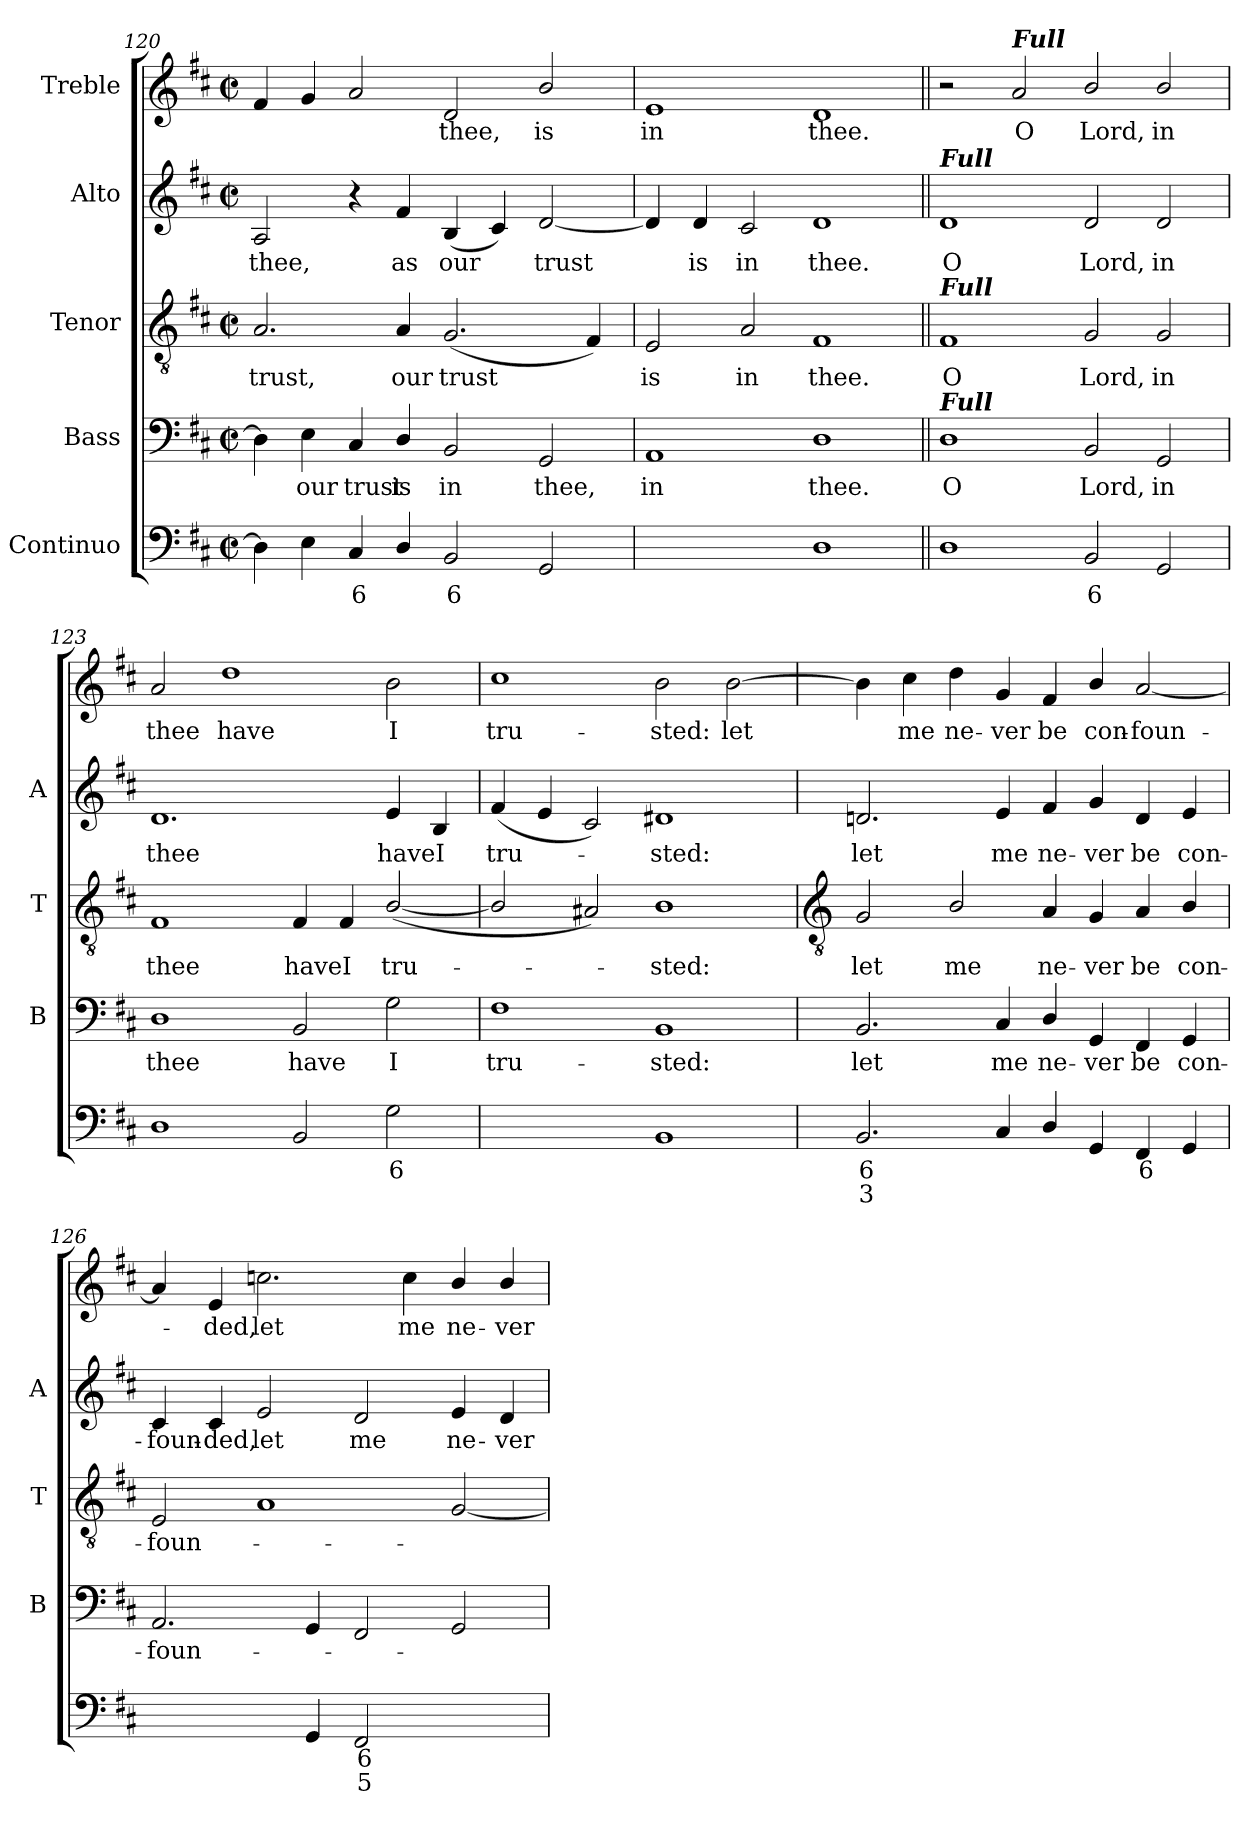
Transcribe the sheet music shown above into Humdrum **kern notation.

**kern	**text	**text	**kern	**text	**kern	**text	**kern	**text	**kern	**text
*part5	*part5	*part5	*part4	*part4	*part3	*part3	*part2	*part2	*part1	*part1
*staff5	*staff5	*staff5	*staff4	*staff4	*staff3	*staff3	*staff2	*staff2	*staff1	*staff1
*I"Continuo	*	*	*I"Bass	*	*I"Tenor	*	*I"Alto	*	*I"Treble	*
*	*	*	*I'B	*	*I'T	*	*I'A	*	*	*
!!LO:LB:g=z
*clefF4	*	*	*clefF4	*	*clefGv2	*	*clefG2	*	*clefG2	*
*k[f#c#]	*	*	*k[f#c#]	*	*k[f#c#]	*	*k[f#c#]	*	*k[f#c#]	*
*D:	*	*	*D:	*	*D:	*	*D:	*	*D:	*
*M4/2	*	*	*M4/2	*	*M4/2	*	*M4/2	*	*M4/2	*
*met(c|)	*	*	*met(c|)	*	*met(c|)	*	*met(c|)	*	*met(c|)	*
=120	=120	=120	=120	=120	=120	=120	=120	=120	=120	=120
!	!	!	!	!	!	!LO:LY:b	!	!LO:LY:b	!	!
4D]	.	.	4D]	.	2.A	trust,	2A	thee,	4f#	.
!	!	!	!	!LO:LY:b	!	!	!	!	!	!
4E	.	.	4E	our	.	.	.	.	4g	.
!	!LO:LY:b	!	!	!LO:LY:b	!	!	!	!	!	!
4C#	6	.	4C#	trust	.	.	4r	.	2a	.
!	!	!	!	!LO:LY:b	!	!LO:LY:b	!	!LO:LY:b	!	!
4D/	.	.	4D/	is	4A	our	4f#	as	.	.
!	!LO:LY:b	!	!	!LO:LY:b	!	!LO:LY:b	!	!LO:LY:b	!	!LO:LY:b
2BB	6	.	2BB	in	(<2.G	trust	(<4B	our	2d	thee,
.	.	.	.	.	.	.	4c#)	.	.	.
!	!	!	!	!LO:LY:b	!	!	!	!LO:LY:b	!	!LO:LY:b
2GG	.	.	2GG	thee,	.	.	[2d	trust	2b/	is
.	.	.	.	.	4F#)	.	.	.	.	.
=121	=121	=121	=121	=121	=121	=121	=121	=121	=121	=121
!	!LO:LY:b	!	!	!LO:LY:b	!	!LO:LY:b	!	!	!	!LO:LY:b
[2AAyy	4	.	1AA	in	2E	is	4d]	.	1e	in
!	!	!	!	!	!	!	!	!LO:LY:b	!	!
.	.	.	.	.	.	.	4d	is	.	.
!	!LO:LY:b	!	!	!	!	!LO:LY:b	!	!LO:LY:b	!	!
2AAyy]	3	.	.	.	2A	in	2c#	in	.	.
!	!	!	!	!LO:LY:b	!	!LO:LY:b	!	!LO:LY:b	!	!LO:LY:b
1D	.	.	1D	thee.	1F#	thee.	1d	thee.	1d	thee.
=122||	=122||	=122||	=122||	=122||	=122||	=122||	=122||	=122||	=122||	=122||
!	!	!	!	!	!	!	!LO:TX:a:Bi:t=Full	!	!	!
!	!	!	!	!	!LO:TX:a:Bi:t=Full	!	!	!	!	!
!	!	!	!LO:TX:a:Bi:t=Full	!	!	!	!	!	!	!
!	!	!	!	!LO:LY:b	!	!LO:LY:b	!	!LO:LY:b	!	!
1D	.	.	1D	O	1F#	O	1d	O	2r	.
!	!	!	!	!	!	!	!	!	!LO:TX:a:Bi:t=Full	!
!	!	!	!	!	!	!	!	!	!	!LO:LY:b
.	.	.	.	.	.	.	.	.	2a	O
!	!LO:LY:b	!	!	!LO:LY:b	!	!LO:LY:b	!	!LO:LY:b	!	!LO:LY:b
2BB	6	.	2BB	Lord,	2G	Lord,	2d	Lord,	2b/	Lord,
!	!	!	!	!LO:LY:b	!	!LO:LY:b	!	!LO:LY:b	!	!LO:LY:b
2GG	.	.	2GG	in	2G	in	2d	in	2b/	in
=123	=123	=123	=123	=123	=123	=123	=123	=123	=123	=123
!	!	!	!	!LO:LY:b	!	!LO:LY:b	!	!LO:LY:b	!	!LO:LY:b
1D	.	.	1D	thee	1F#	thee	1.d	thee	2a	thee
!	!	!	!	!	!	!	!	!	!	!LO:LY:b
.	.	.	.	.	.	.	.	.	1dd	have
!	!	!	!	!LO:LY:b	!	!LO:LY:b	!	!	!	!
2BB	.	.	2BB	have	4F#	have	.	.	.	.
!	!	!	!	!	!	!LO:LY:b	!	!	!	!
.	.	.	.	.	4F#	I	.	.	.	.
!	!LO:LY:b	!	!	!LO:LY:b	!	!LO:LY:b	!	!LO:LY:b	!	!LO:LY:b
2G	6	.	2G	I	(<[2B/	tru-	4e	have	2b	I
!	!	!	!	!	!	!	!	!LO:LY:b	!	!
.	.	.	.	.	.	.	4B	I	.	.
=124	=124	=124	=124	=124	=124	=124	=124	=124	=124	=124
!	!LO:LY:b	!	!	!LO:LY:b	!	!	!	!LO:LY:b	!	!LO:LY:b
[2F#yy	4	.	1F#	tru-	2B/]	.	(<4f#	tru-	1cc#	tru-
.	.	.	.	.	.	.	4e	.	.	.
!	!LO:LY:b	!	!	!	!	!	!	!	!	!
2F#yy]	3	.	.	.	2A#X)	.	2c#)	.	.	.
!	!	!	!	!LO:LY:b	!	!LO:LY:b	!	!LO:LY:b	!	!LO:LY:b
1BB	.	.	1BB	-sted:	1B	sted:	1d#X	sted:	2b	-sted:
!	!	!	!	!	!	!	!	!	!	!LO:LY:b
.	.	.	.	.	.	.	.	.	[2b	let
!!LO:LB:g=z
=125	=125	=125	=125	=125	=125	=125	=125	=125	=125	=125
*	*	*	*	*	*clefGv2	*	*	*	*	*
!	!LO:LY:b	!LO:LY:b	!	!LO:LY:b	!	!LO:LY:b	!	!LO:LY:b	!	!
2.BB	6	3	2.BB	let	2G	let	2.dn	let	4b]	.
!	!	!	!	!	!	!	!	!	!	!LO:LY:b
.	.	.	.	.	.	.	.	.	4cc#	me
!	!	!	!	!	!	!LO:LY:b	!	!	!	!LO:LY:b
.	.	.	.	.	2B/	me	.	.	4dd	ne-
!	!	!	!	!LO:LY:b	!	!	!	!LO:LY:b	!	!LO:LY:b
4C#	.	.	4C#	me	.	.	4e	me	4g	-ver
!	!	!	!	!LO:LY:b	!	!LO:LY:b	!	!LO:LY:b	!	!LO:LY:b
4D/	.	.	4D/	ne-	4A	ne-	4f#	ne-	4f#	be
!	!	!	!	!LO:LY:b	!	!LO:LY:b	!	!LO:LY:b	!	!LO:LY:b
4GG	.	.	4GG	-ver	4G	-ver	4g	-ver	4b/	con-
!	!LO:LY:b	!	!	!LO:LY:b	!	!LO:LY:b	!	!LO:LY:b	!	!LO:LY:b
4FF#	6	.	4FF#	be	4A	be	4d	be	[2a	-foun-
!	!	!	!	!LO:LY:b	!	!LO:LY:b	!	!LO:LY:b	!	!
4GG	.	.	4GG	con-	4B/	con-	4e	con-	.	.
=126	=126	=126	=126	=126	=126	=126	=126	=126	=126	=126
!	!	!	!	!LO:LY:b	!	!LO:LY:b	!	!LO:LY:b	!	!
[2AAyy	.	.	2.AA	-foun-	2E	-foun-	4c#	-foun-	4a]	.
!	!	!	!	!	!	!	!	!LO:LY:b	!	!LO:LY:b
.	.	.	.	.	.	.	4c#	-ded,	4e	ded,
!	!	!	!	!	!	!	!	!LO:LY:b	!	!LO:LY:b
4AAyy]	.	.	.	.	1A	.	2e	let	2.ccn	let
4GG	.	.	4GG	.	.	.	.	.	.	.
!	!LO:LY:b	!LO:LY:b	!	!	!	!	!	!LO:LY:b	!	!
2FF#	6	5	2FF#	.	.	.	2d	me	.	.
!	!	!	!	!	!	!	!	!	!	!LO:LY:b
.	.	.	.	.	.	.	.	.	4cc	me
!	!LO:LY:b	!	!	!	!	!	!	!LO:LY:b	!	!LO:LY:b
[4GGyy	6	.	2GG	.	[2G	.	4e	ne-	4b/	ne-
!	!LO:LY:b	!	!	!	!	!	!	!LO:LY:b	!	!LO:LY:b
4GGyy]	5	.	.	.	.	.	4d	-ver	4b/	-ver
=	=	=	=	=	=	=	=	=	=	=
*-	*-	*-	*-	*-	*-	*-	*-	*-	*-	*-
